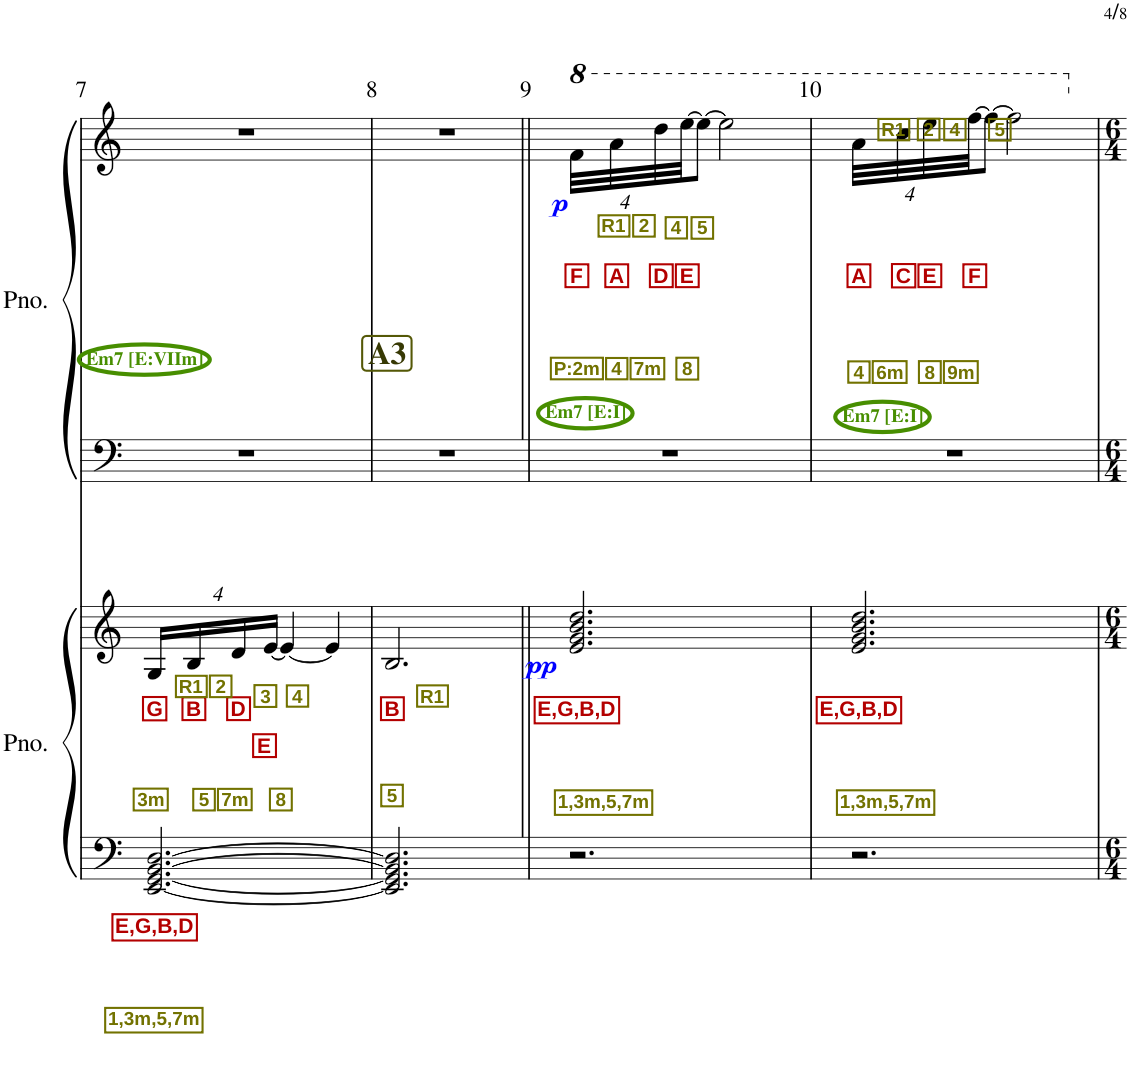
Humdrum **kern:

**kern	**text	**text	**text	**kern	**text	**text	**text	**dynam	**kern	**kern	**text	**text	**text	**dynam
*part2	*part2	*part2	*part2	*part2	*part2	*part2	*part2	*part2	*part1	*part1	*part1	*part1	*part1	*part1
*staff4	*staff4	*staff4	*staff4	*staff3	*staff3	*staff3	*staff3	*staff3/4	*staff2	*staff1	*staff1	*staff1	*staff1	*staff1/2
*I"ピアノ	*	*	*	*	*	*	*	*	*I"ピアノ	*	*	*	*	*
!!LO:PB:g=z
*clefF4	*	*	*	*clefG2	*	*	*	*	*clefF4	*clefG2	*	*	*	*
*k[]	*	*	*	*k[]	*	*	*	*	*k[]	*k[]	*	*	*	*
*M3/4	*	*	*	*M3/4	*	*	*	*	*M3/4	*M3/4	*	*	*	*
=7	=7	=7	=7	=7	=7	=7	=7	=7	=7	=7	=7	=7	=7	=7
!	!	!	!	!	!	!	!	!	!	!LO:TX:b:B:color=#478E00:t=Em7 [E&colon;VIIm]	!	!	!	!
!	!	!LO:LY:b:color=#B30000	!LO:LY:b:color=#727200	!	!LO:LY:b:color=#727200	!LO:LY:b:color=#B30000	!LO:LY:b:color=#727200	!	!	!	!	!	!	!
[2.EE/ [2.GG/ [2.BB/ [2.D/	.	E,G,B,D	1,3m,5,7m	16G/LL	R1	G	3m	.	2.r	2.r	.	.	.	.
!	!	!	!	!	!LO:LY:b:color=#727200	!LO:LY:b:color=#B30000	!LO:LY:b:color=#727200	!	!	!	!	!	!	!
.	.	.	.	16B/	2	B	5	.	.	.	.	.	.	.
!	!	!	!	!	!LO:LY:b:color=#727200	!LO:LY:b:color=#B30000	!LO:LY:b:color=#727200	!	!	!	!	!	!	!
.	.	.	.	16d/	3	D	7m	.	.	.	.	.	.	.
!	!	!	!	!	!LO:LY:b:color=#727200	!LO:LY:b:color=#B30000	!LO:LY:b:color=#727200	!	!	!	!	!	!	!
.	.	.	.	[16e/JJ	4	E	8	.	.	.	.	.	.	.
.	.	.	.	4e/_	.	.	.	.	.	.	.	.	.	.
.	.	.	.	4e/]	.	.	.	.	.	.	.	.	.	.
=8	=8	=8	=8	=8	=8	=8	=8	=8	=8	=8	=8	=8	=8	=8
!	!	!	!	!	!LO:LY:b:color=#727200	!LO:LY:b:color=#B30000	!LO:LY:b:color=#727200	!	!	!	!	!	!	!
2.EE/] 2.GG/] 2.BB/] 2.D/]	.	.	.	2.B/	R1	B	5	.	2.r	2.r	.	.	.	.
!!LO:REH:place=s1:b:B:cj:color=#373904:fs=15:t=A3
=9||	=9||	=9||	=9||	=9||	=9||	=9||	=9||	=9||	=9||	=9||	=9||	=9||	=9||	=9||
!	!	!	!	!	!	!LO:LY:b:color=#B30000	!LO:LY:b:color=#727200	!	!	!	!	!	!	!
*	*	*	*	*	*	*	*	*	*	*8va	*	*	*	*
!	!	!	!	!	!	!	!	!	!	!LO:TX:b:B:color=#478E00:t=Em7 [E&colon;I]	!	!	!	!
!	!	!	!	!	!	!	!	!LO:DY:b	!	!	!LO:LY:b:color=#727200	!LO:LY:b:color=#B30000	!LO:LY:b:color=#727200	!LO:DY:b
2.r	.	.	.	2.e/ 2.g/ 2.b/ 2.dd/	.	E,G,B,D	1,3m,5,7m	pp	2.r	32ff\LLL	R1	F	P:2m	p
!	!	!	!	!	!	!	!	!	!	!	!LO:LY:b:color=#727200	!LO:LY:b:color=#B30000	!LO:LY:b:color=#727200	!
.	.	.	.	.	.	.	.	.	.	32aa\	2	A	4	.
!	!	!	!	!	!	!	!	!	!	!	!LO:LY:b:color=#727200	!LO:LY:b:color=#B30000	!LO:LY:b:color=#727200	!
.	.	.	.	.	.	.	.	.	.	32ddd\	4	D	7m	.
!	!	!	!	!	!	!	!	!	!	!	!LO:LY:b:color=#727200	!LO:LY:b:color=#B30000	!LO:LY:b:color=#727200	!
.	.	.	.	.	.	.	.	.	.	[32eee\JJ	5	E	8	.
.	.	.	.	.	.	.	.	.	.	8eee\J_	.	.	.	.
.	.	.	.	.	.	.	.	.	.	2eee\]	.	.	.	.
=10	=10	=10	=10	=10	=10	=10	=10	=10	=10	=10	=10	=10	=10	=10
!	!	!	!	!	!	!	!	!	!	!LO:TX:b:B:color=#478E00:t=Em7 [E&colon;I]	!	!	!	!
!	!	!	!	!	!	!LO:LY:b:color=#B30000	!LO:LY:b:color=#727200	!	!	!	!LO:LY:a:color=#727200	!LO:LY:b:color=#B30000	!LO:LY:b:color=#727200	!
2.r	.	.	.	2.e/ 2.g/ 2.b/ 2.dd/	.	E,G,B,D	1,3m,5,7m	.	2.r	32aa\LLL	R1	A	4	.
!	!	!	!	!	!	!	!	!	!	!	!LO:LY:a:color=#727200	!LO:LY:b:color=#B30000	!LO:LY:b:color=#727200	!
.	.	.	.	.	.	.	.	.	.	32ccc\	2	C	6m	.
!	!	!	!	!	!	!	!	!	!	!	!LO:LY:a:color=#727200	!LO:LY:b:color=#B30000	!LO:LY:b:color=#727200	!
.	.	.	.	.	.	.	.	.	.	32eee\	4	E	8	.
!	!	!	!	!	!	!	!	!	!	!	!LO:LY:a:color=#727200	!LO:LY:b:color=#B30000	!LO:LY:b:color=#727200	!
.	.	.	.	.	.	.	.	.	.	[32fff\JJ	5	F	9m	.
.	.	.	.	.	.	.	.	.	.	8fff\J_	.	.	.	.
.	.	.	.	.	.	.	.	.	.	2fff\]	.	.	.	.
*	*	*	*	*	*	*	*	*	*	*X8va	*	*	*	*
=	=	=	=	=	=	=	=	=	=	=	=	=	=	=
*-	*-	*-	*-	*-	*-	*-	*-	*-	*-	*-	*-	*-	*-	*-
